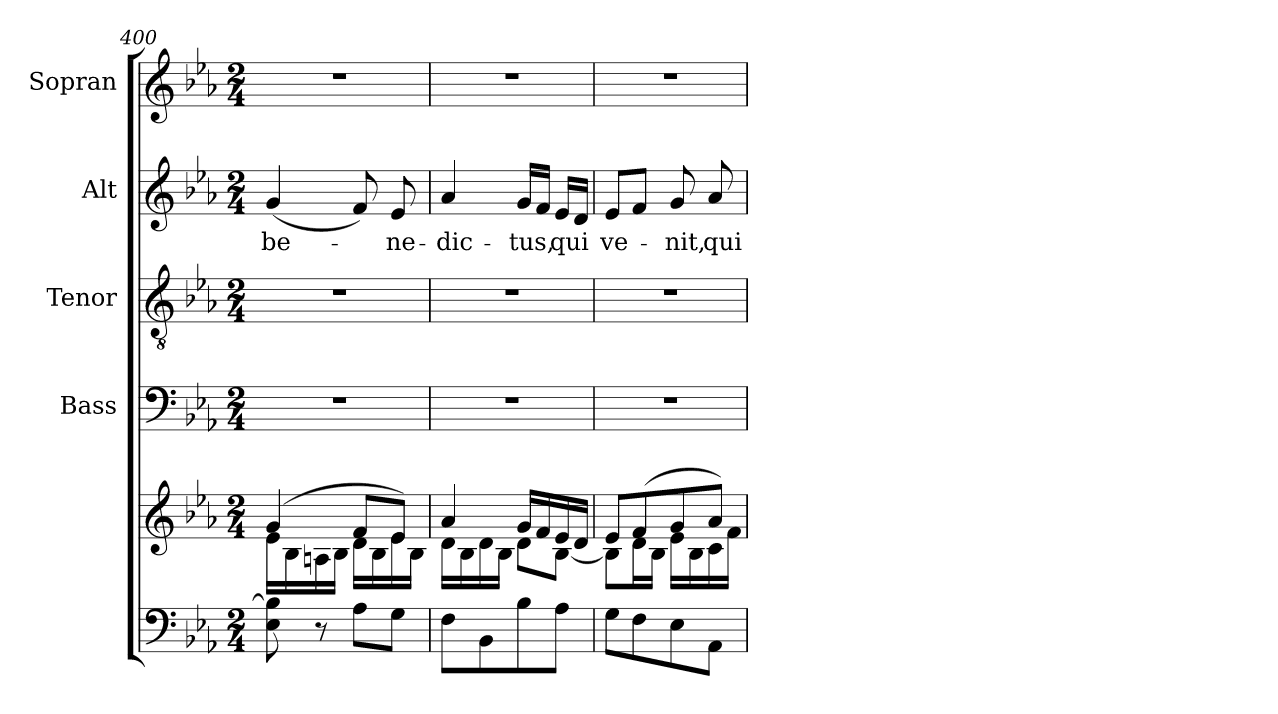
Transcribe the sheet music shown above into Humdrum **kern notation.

**kern	**kern	**kern	**kern	**kern	**text	**kern
*part5	*part5	*part4	*part3	*part2	*part2	*part1
*staff6	*staff5	*staff4	*staff3	*staff2	*staff2	*staff1
*	*	*I"Bass	*I"Tenor	*I"Alt	*	*I"Sopran
*	*	*I'B.	*I'T.	*I'A.	*	*I'S.
*clefF4	*clefG2	*clefF4	*clefGv2	*clefG2	*	*clefG2
*k[b-e-a-]	*k[b-e-a-]	*k[b-e-a-]	*k[b-e-a-]	*k[b-e-a-]	*	*k[b-e-a-]
*E-:	*E-:	*E-:	*E-:	*E-:	*	*E-:
*M2/4	*M2/4	*M2/4	*M2/4	*M2/4	*	*M2/4
=400	=400	=400	=400	=400	=400	=400
*	*^	*	*	*	*	*
!	!	!	!	!	!	!LO:LY:b	!
8E-\ 8B-\]	(4g/	16e-\LL	2r	2r	(<4g/	be-	2r
.	.	16B-\	.	.	.	.	.
8r	.	16An\	.	.	.	.	.
.	.	16B-\JJ	.	.	.	.	.
8A-\L	8f/L	16d\LL	.	.	8f/)	.	.
.	.	16B-\	.	.	.	.	.
!	!	!	!	!	!	!LO:LY:b	!
8G\J	8e-/J)	16e-\	.	.	8e-/	-ne-	.
.	.	16B-\JJ	.	.	.	.	.
=401	=401	=401	=401	=401	=401	=401	=401
!	!	!	!	!	!	!LO:LY:b	!
8F\L	4a-/	16d\LL	2r	2r	4a-/	-dic-	2r
.	.	16B-\	.	.	.	.	.
8BB-\	.	16d\	.	.	.	.	.
.	.	16B-\JJ	.	.	.	.	.
!	!	!	!	!	!	!LO:LY:b	!
8B-\	16g/LL	8d\L	.	.	16g/LL	-tus,	.
.	16f/	.	.	.	16f/JJ	.	.
!	!	!	!	!	!	!LO:LY:b	!
8A-\J	16e-/	[<8B-\J	.	.	16e-/LL	qui	.
.	16d/JJ	.	.	.	16d/JJ	.	.
=402	=402	=402	=402	=402	=402	=402	=402
!	!	!	!	!	!	!LO:LY:b	!
8G\L	8e-/L	8B-\L]	2r	2r	8e-/L	ve-	2r
8F\	(>8f/	16d\L	.	.	8f/J	.	.
.	.	16B-\JJ	.	.	.	.	.
!	!	!	!	!	!	!LO:LY:b	!
8E-\	8g/	16e-\LL	.	.	8g/	-nit,	.
.	.	16B-\	.	.	.	.	.
!	!	!	!	!	!	!LO:LY:b	!
8AA-\J	8a-/J)	16c\	.	.	8a-/	qui	.
.	.	16f\JJ	.	.	.	.	.
*	*v	*v	*	*	*	*	*
=	=	=	=	=	=	=
*-	*-	*-	*-	*-	*-	*-
